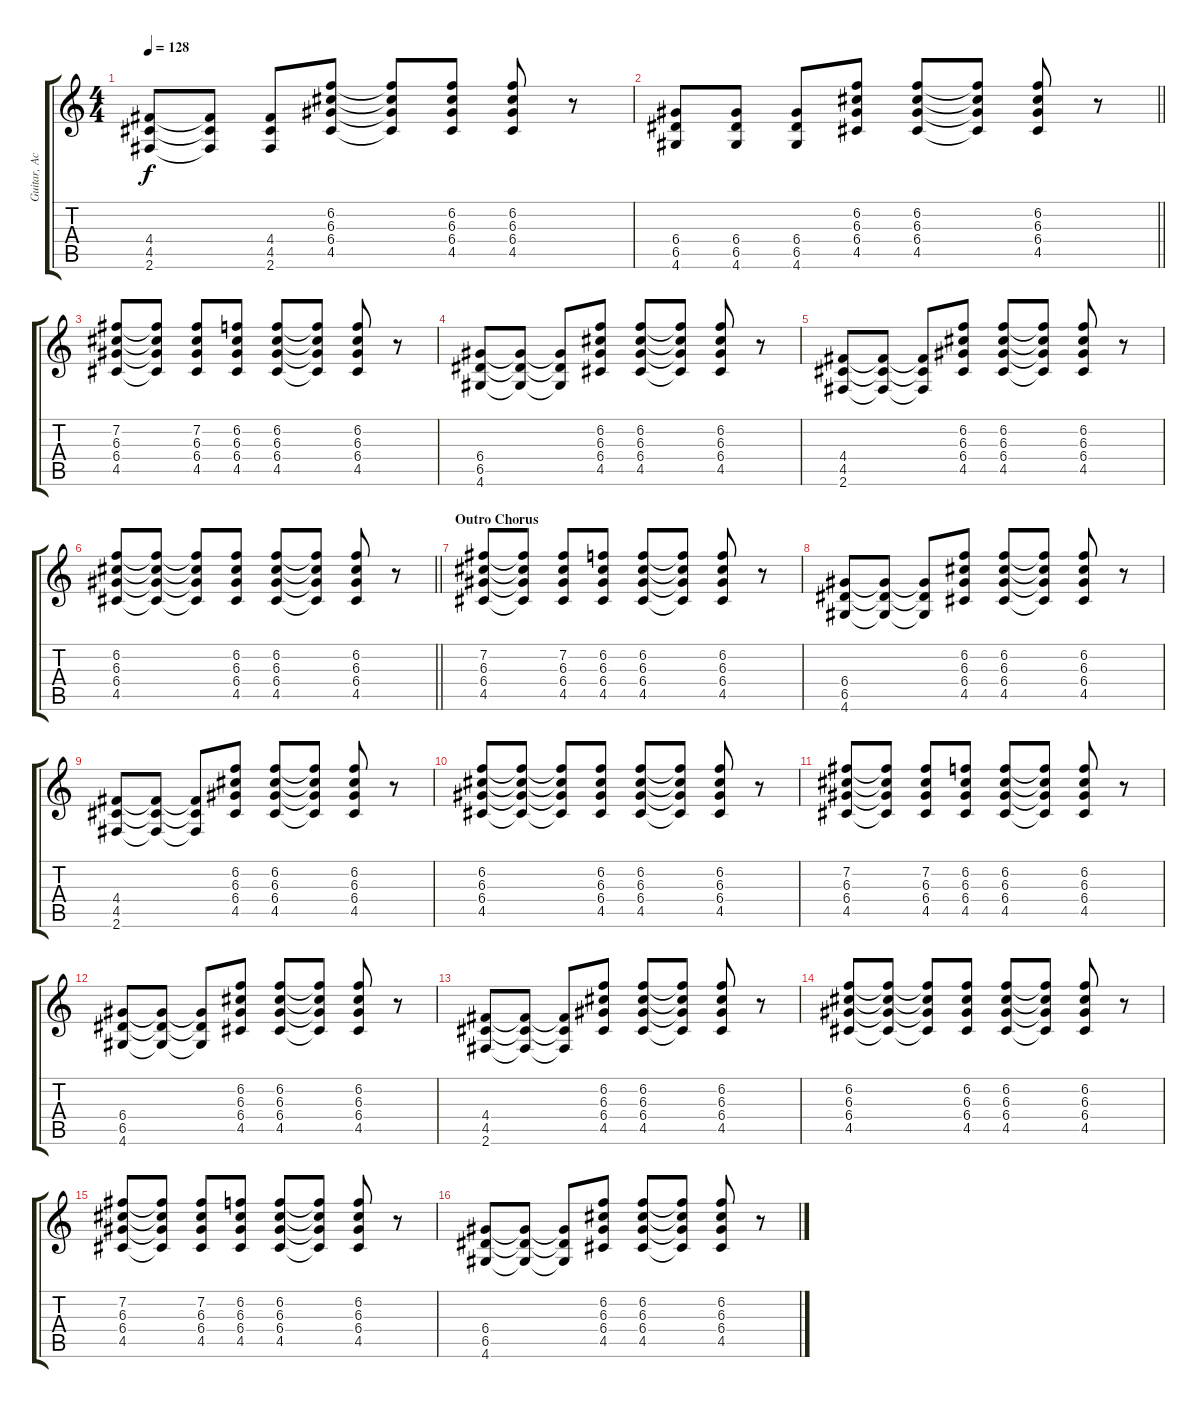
\track ("Guitar, Acoustic" "Guitar, Ac") {instrument acousticguitarsteel}
\staff {score tabs}
\tuning (E4 B3 G3 D3 A2 E2) {hide}
\ts (4 4)
\tempo 128
\clef g2
\ks c
(4.4 4.5 2.6).8{dy f} (4.4{t} 4.5{t} 2.6{t}).8 (4.4 4.5 2.6).8 (6.2 6.3 6.4 4.5).8 (6.2{t} 6.3{t} 6.4{t} 4.5{t}).8 (6.2 6.3 6.4 4.5).8 (6.2 6.3 6.4 4.5).8 r.8 |
\barLineRight lightlight
(6.4 6.5 4.6).8 (6.4 6.5 4.6).8 (6.4 6.5 4.6).8 (6.2 6.3 6.4 4.5).8 (6.2 6.3 6.4 4.5).8 (6.2{t} 6.3{t} 6.4{t} 4.5{t}).8 (6.2 6.3 6.4 4.5).8 r.8 |
(7.2 6.3 6.4 4.5).8 (7.2{t} 6.3{t} 6.4{t} 4.5{t}).8 (7.2 6.3 6.4 4.5).8 (6.2 6.3 6.4 4.5).8 (6.2 6.3 6.4 4.5).8 (6.2{t} 6.3{t} 6.4{t} 4.5{t}).8 (6.2 6.3 6.4 4.5).8 r.8 |
(6.4 6.5 4.6).8 (6.4{t} 6.5{t} 4.6{t}).8 (6.4{t} 6.5{t} 4.6{t}).8 (6.2 6.3 6.4 4.5).8 (6.2 6.3 6.4 4.5).8 (6.2{t} 6.3{t} 6.4{t} 4.5{t}).8 (6.2 6.3 6.4 4.5).8 r.8 |
(4.4 4.5 2.6).8 (4.4{t} 4.5{t} 2.6{t}).8 (4.4{t} 4.5{t} 2.6{t}).8 (6.2 6.3 6.4 4.5).8 (6.2 6.3 6.4 4.5).8 (6.2{t} 6.3{t} 6.4{t} 4.5{t}).8 (6.2 6.3 6.4 4.5).8 r.8 |
\barLineRight lightlight
(6.2 6.3 6.4 4.5).8 (6.2{t} 6.3{t} 6.4{t} 4.5{t}).8 (6.2{t} 6.3{t} 6.4{t} 4.5{t}).8 (6.2 6.3 6.4 4.5).8 (6.2 6.3 6.4 4.5).8 (6.2{t} 6.3{t} 6.4{t} 4.5{t}).8 (6.2 6.3 6.4 4.5).8 r.8 |
\section ("" "Outro Chorus")
(7.2 6.3 6.4 4.5).8 (7.2{t} 6.3{t} 6.4{t} 4.5{t}).8 (7.2 6.3 6.4 4.5).8 (6.2 6.3 6.4 4.5).8 (6.2 6.3 6.4 4.5).8 (6.2{t} 6.3{t} 6.4{t} 4.5{t}).8 (6.2 6.3 6.4 4.5).8 r.8 |
(6.4 6.5 4.6).8 (6.4{t} 6.5{t} 4.6{t}).8 (6.4{t} 6.5{t} 4.6{t}).8 (6.2 6.3 6.4 4.5).8 (6.2 6.3 6.4 4.5).8 (6.2{t} 6.3{t} 6.4{t} 4.5{t}).8 (6.2 6.3 6.4 4.5).8 r.8 |
(4.4 4.5 2.6).8 (4.4{t} 4.5{t} 2.6{t}).8 (4.4{t} 4.5{t} 2.6{t}).8 (6.2 6.3 6.4 4.5).8 (6.2 6.3 6.4 4.5).8 (6.2{t} 6.3{t} 6.4{t} 4.5{t}).8 (6.2 6.3 6.4 4.5).8 r.8 |
(6.2 6.3 6.4 4.5).8 (6.2{t} 6.3{t} 6.4{t} 4.5{t}).8 (6.2{t} 6.3{t} 6.4{t} 4.5{t}).8 (6.2 6.3 6.4 4.5).8 (6.2 6.3 6.4 4.5).8 (6.2{t} 6.3{t} 6.4{t} 4.5{t}).8 (6.2 6.3 6.4 4.5).8 r.8 |
(7.2 6.3 6.4 4.5).8 (7.2{t} 6.3{t} 6.4{t} 4.5{t}).8 (7.2 6.3 6.4 4.5).8 (6.2 6.3 6.4 4.5).8 (6.2 6.3 6.4 4.5).8 (6.2{t} 6.3{t} 6.4{t} 4.5{t}).8 (6.2 6.3 6.4 4.5).8 r.8 |
(6.4 6.5 4.6).8 (6.4{t} 6.5{t} 4.6{t}).8 (6.4{t} 6.5{t} 4.6{t}).8 (6.2 6.3 6.4 4.5).8 (6.2 6.3 6.4 4.5).8 (6.2{t} 6.3{t} 6.4{t} 4.5{t}).8 (6.2 6.3 6.4 4.5).8 r.8 |
(4.4 4.5 2.6).8 (4.4{t} 4.5{t} 2.6{t}).8 (4.4{t} 4.5{t} 2.6{t}).8 (6.2 6.3 6.4 4.5).8 (6.2 6.3 6.4 4.5).8 (6.2{t} 6.3{t} 6.4{t} 4.5{t}).8 (6.2 6.3 6.4 4.5).8 r.8 |
(6.2 6.3 6.4 4.5).8 (6.2{t} 6.3{t} 6.4{t} 4.5{t}).8 (6.2{t} 6.3{t} 6.4{t} 4.5{t}).8 (6.2 6.3 6.4 4.5).8 (6.2 6.3 6.4 4.5).8 (6.2{t} 6.3{t} 6.4{t} 4.5{t}).8 (6.2 6.3 6.4 4.5).8 r.8 |
(7.2 6.3 6.4 4.5).8 (7.2{t} 6.3{t} 6.4{t} 4.5{t}).8 (7.2 6.3 6.4 4.5).8 (6.2 6.3 6.4 4.5).8 (6.2 6.3 6.4 4.5).8 (6.2{t} 6.3{t} 6.4{t} 4.5{t}).8 (6.2 6.3 6.4 4.5).8 r.8 |
(6.4 6.5 4.6).8 (6.4{t} 6.5{t} 4.6{t}).8 (6.4{t} 6.5{t} 4.6{t}).8 (6.2 6.3 6.4 4.5).8 (6.2 6.3 6.4 4.5).8 (6.2{t} 6.3{t} 6.4{t} 4.5{t}).8 (6.2 6.3 6.4 4.5).8 r.8
